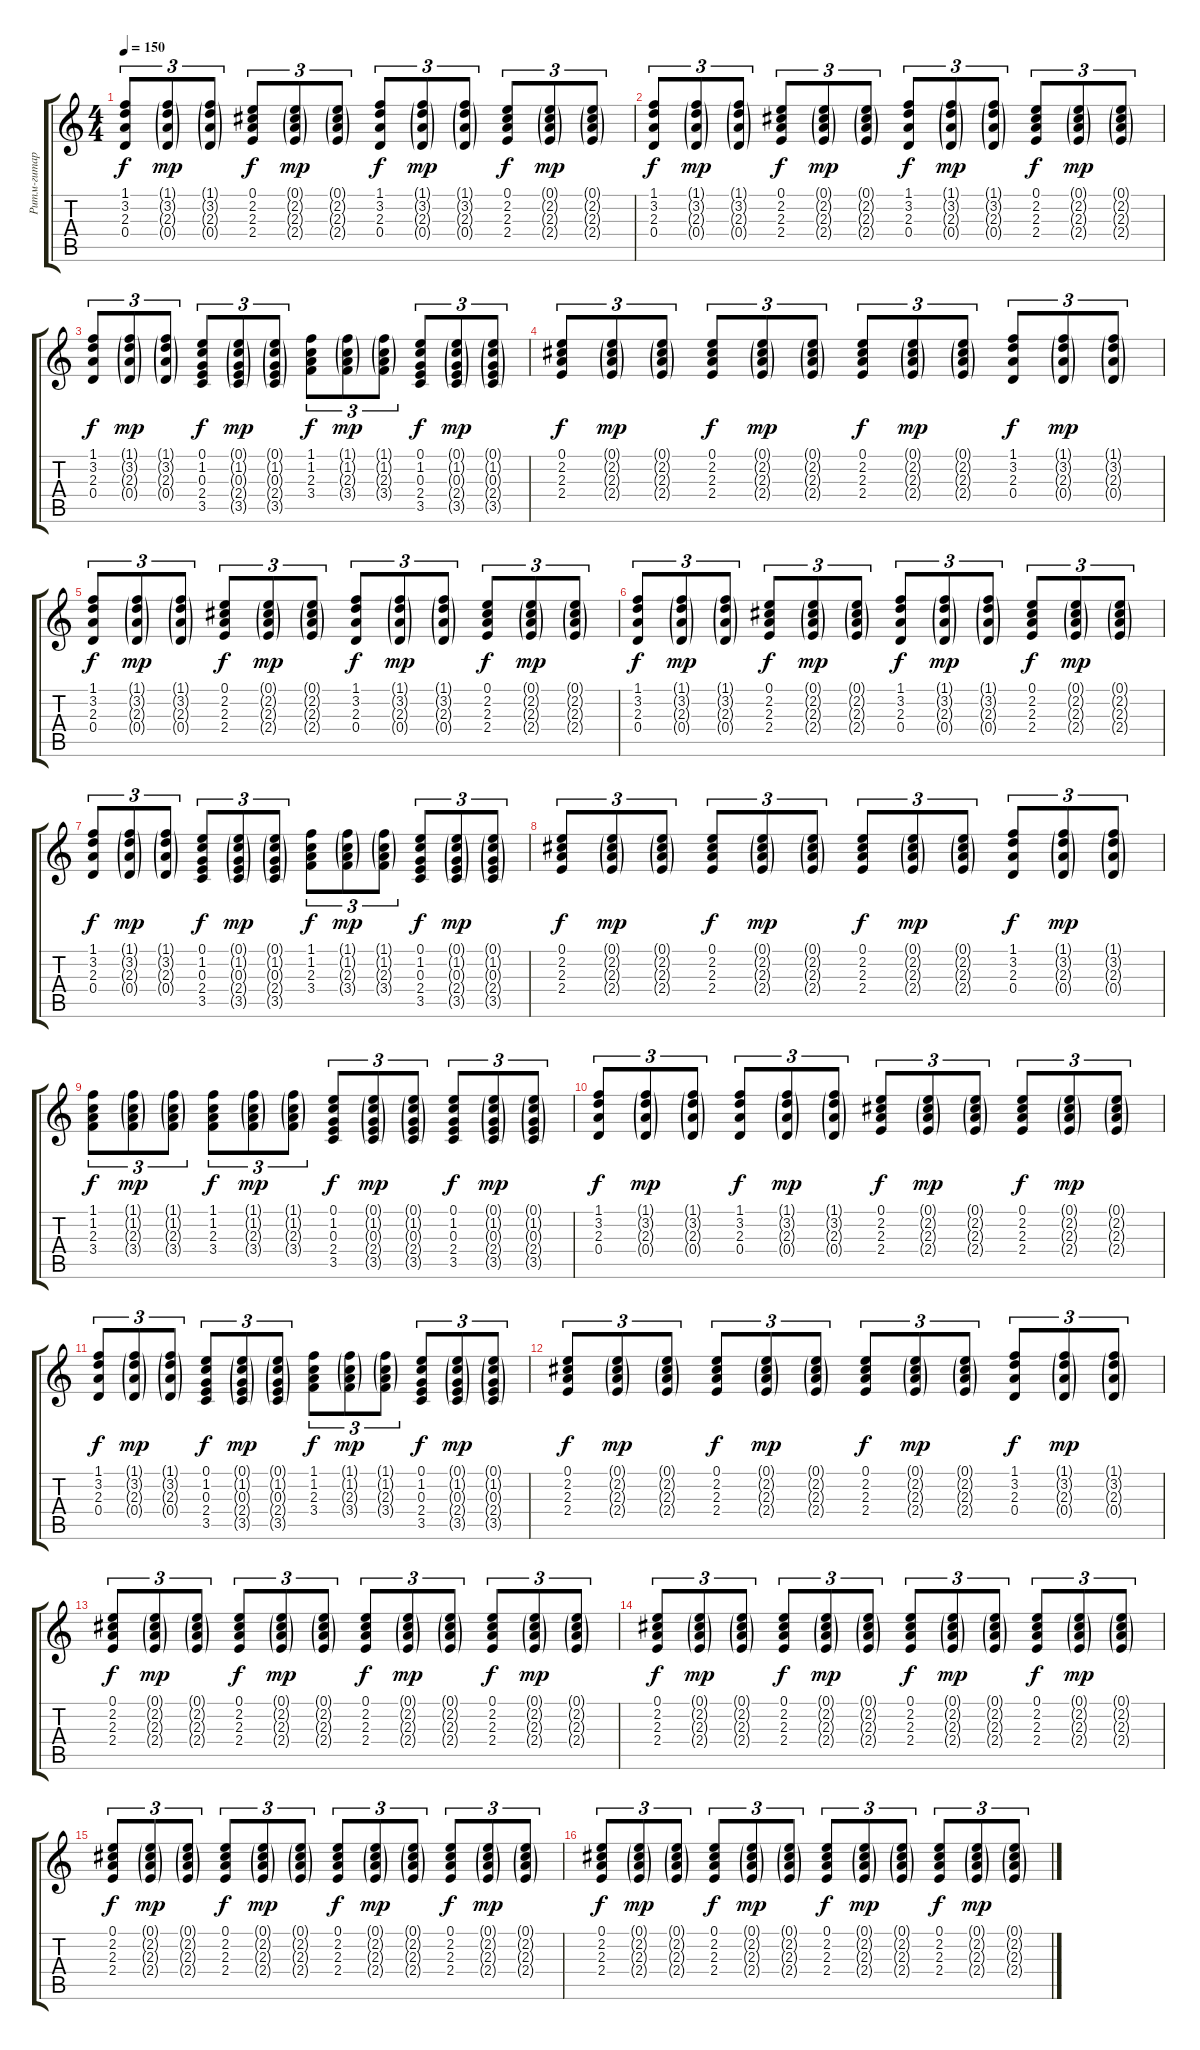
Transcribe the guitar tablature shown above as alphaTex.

\track ("Ритм-гитара" "Ритм-гитар") {instrument acousticguitarsteel}
\staff {score tabs}
\tuning (E4 B3 G3 D3 A2 E2) {hide}
\ts (4 4)
\tempo 150
\clef g2
\ks c
(1.1 3.2 2.3 0.4).8{tu (3 2) dy f} (1.1{g} 3.2{g} 2.3{g} 0.4{g}).8{tu (3 2) dy mp} (1.1{g} 3.2{g} 2.3{g} 0.4{g}).8{tu (3 2)} (0.1 2.2 2.3 2.4).8{tu (3 2) dy f} (0.1{g} 2.2{g} 2.3{g} 2.4{g}).8{tu (3 2) dy mp} (0.1{g} 2.2{g} 2.3{g} 2.4{g}).8{tu (3 2)} (1.1 3.2 2.3 0.4).8{tu (3 2) dy f} (1.1{g} 3.2{g} 2.3{g} 0.4{g}).8{tu (3 2) dy mp} (1.1{g} 3.2{g} 2.3{g} 0.4{g}).8{tu (3 2)} (0.1 2.2 2.3 2.4).8{tu (3 2) dy f} (0.1{g} 2.2{g} 2.3{g} 2.4{g}).8{tu (3 2) dy mp} (0.1{g} 2.2{g} 2.3{g} 2.4{g}).8{tu (3 2)} |
(1.1 3.2 2.3 0.4).8{tu (3 2) dy f} (1.1{g} 3.2{g} 2.3{g} 0.4{g}).8{tu (3 2) dy mp} (1.1{g} 3.2{g} 2.3{g} 0.4{g}).8{tu (3 2)} (0.1 2.2 2.3 2.4).8{tu (3 2) dy f} (0.1{g} 2.2{g} 2.3{g} 2.4{g}).8{tu (3 2) dy mp} (0.1{g} 2.2{g} 2.3{g} 2.4{g}).8{tu (3 2)} (1.1 3.2 2.3 0.4).8{tu (3 2) dy f} (1.1{g} 3.2{g} 2.3{g} 0.4{g}).8{tu (3 2) dy mp} (1.1{g} 3.2{g} 2.3{g} 0.4{g}).8{tu (3 2)} (0.1 2.2 2.3 2.4).8{tu (3 2) dy f} (0.1{g} 2.2{g} 2.3{g} 2.4{g}).8{tu (3 2) dy mp} (0.1{g} 2.2{g} 2.3{g} 2.4{g}).8{tu (3 2)} |
(1.1 3.2 2.3 0.4).8{tu (3 2) dy f} (1.1{g} 3.2{g} 2.3{g} 0.4{g}).8{tu (3 2) dy mp} (1.1{g} 3.2{g} 2.3{g} 0.4{g}).8{tu (3 2)} (0.1 1.2 0.3 2.4 3.5).8{tu (3 2) dy f} (0.1{g} 1.2{g} 0.3{g} 2.4{g} 3.5{g}).8{tu (3 2) dy mp} (0.1{g} 1.2{g} 0.3{g} 2.4{g} 3.5{g}).8{tu (3 2)} (1.1 1.2 2.3 3.4).8{tu (3 2) dy f} (1.1{g} 1.2{g} 2.3{g} 3.4{g}).8{tu (3 2) dy mp} (1.1{g} 1.2{g} 2.3{g} 3.4{g}).8{tu (3 2)} (0.1 1.2 0.3 2.4 3.5).8{tu (3 2) dy f} (0.1{g} 1.2{g} 0.3{g} 2.4{g} 3.5{g}).8{tu (3 2) dy mp} (0.1{g} 1.2{g} 0.3{g} 2.4{g} 3.5{g}).8{tu (3 2)} |
(0.1 2.2 2.3 2.4).8{tu (3 2) dy f} (0.1{g} 2.2{g} 2.3{g} 2.4{g}).8{tu (3 2) dy mp} (0.1{g} 2.2{g} 2.3{g} 2.4{g}).8{tu (3 2)} (0.1 2.2 2.3 2.4).8{tu (3 2) dy f} (0.1{g} 2.2{g} 2.3{g} 2.4{g}).8{tu (3 2) dy mp} (0.1{g} 2.2{g} 2.3{g} 2.4{g}).8{tu (3 2)} (0.1 2.2 2.3 2.4).8{tu (3 2) dy f} (0.1{g} 2.2{g} 2.3{g} 2.4{g}).8{tu (3 2) dy mp} (0.1{g} 2.2{g} 2.3{g} 2.4{g}).8{tu (3 2)} (1.1 3.2 2.3 0.4).8{tu (3 2) dy f} (1.1{g} 3.2{g} 2.3{g} 0.4{g}).8{tu (3 2) dy mp} (1.1{g} 3.2{g} 2.3{g} 0.4{g}).8{tu (3 2)} |
(1.1 3.2 2.3 0.4).8{tu (3 2) dy f} (1.1{g} 3.2{g} 2.3{g} 0.4{g}).8{tu (3 2) dy mp} (1.1{g} 3.2{g} 2.3{g} 0.4{g}).8{tu (3 2)} (0.1 2.2 2.3 2.4).8{tu (3 2) dy f} (0.1{g} 2.2{g} 2.3{g} 2.4{g}).8{tu (3 2) dy mp} (0.1{g} 2.2{g} 2.3{g} 2.4{g}).8{tu (3 2)} (1.1 3.2 2.3 0.4).8{tu (3 2) dy f} (1.1{g} 3.2{g} 2.3{g} 0.4{g}).8{tu (3 2) dy mp} (1.1{g} 3.2{g} 2.3{g} 0.4{g}).8{tu (3 2)} (0.1 2.2 2.3 2.4).8{tu (3 2) dy f} (0.1{g} 2.2{g} 2.3{g} 2.4{g}).8{tu (3 2) dy mp} (0.1{g} 2.2{g} 2.3{g} 2.4{g}).8{tu (3 2)} |
(1.1 3.2 2.3 0.4).8{tu (3 2) dy f} (1.1{g} 3.2{g} 2.3{g} 0.4{g}).8{tu (3 2) dy mp} (1.1{g} 3.2{g} 2.3{g} 0.4{g}).8{tu (3 2)} (0.1 2.2 2.3 2.4).8{tu (3 2) dy f} (0.1{g} 2.2{g} 2.3{g} 2.4{g}).8{tu (3 2) dy mp} (0.1{g} 2.2{g} 2.3{g} 2.4{g}).8{tu (3 2)} (1.1 3.2 2.3 0.4).8{tu (3 2) dy f} (1.1{g} 3.2{g} 2.3{g} 0.4{g}).8{tu (3 2) dy mp} (1.1{g} 3.2{g} 2.3{g} 0.4{g}).8{tu (3 2)} (0.1 2.2 2.3 2.4).8{tu (3 2) dy f} (0.1{g} 2.2{g} 2.3{g} 2.4{g}).8{tu (3 2) dy mp} (0.1{g} 2.2{g} 2.3{g} 2.4{g}).8{tu (3 2)} |
(1.1 3.2 2.3 0.4).8{tu (3 2) dy f} (1.1{g} 3.2{g} 2.3{g} 0.4{g}).8{tu (3 2) dy mp} (1.1{g} 3.2{g} 2.3{g} 0.4{g}).8{tu (3 2)} (0.1 1.2 0.3 2.4 3.5).8{tu (3 2) dy f} (0.1{g} 1.2{g} 0.3{g} 2.4{g} 3.5{g}).8{tu (3 2) dy mp} (0.1{g} 1.2{g} 0.3{g} 2.4{g} 3.5{g}).8{tu (3 2)} (1.1 1.2 2.3 3.4).8{tu (3 2) dy f} (1.1{g} 1.2{g} 2.3{g} 3.4{g}).8{tu (3 2) dy mp} (1.1{g} 1.2{g} 2.3{g} 3.4{g}).8{tu (3 2)} (0.1 1.2 0.3 2.4 3.5).8{tu (3 2) dy f} (0.1{g} 1.2{g} 0.3{g} 2.4{g} 3.5{g}).8{tu (3 2) dy mp} (0.1{g} 1.2{g} 0.3{g} 2.4{g} 3.5{g}).8{tu (3 2)} |
(0.1 2.2 2.3 2.4).8{tu (3 2) dy f} (0.1{g} 2.2{g} 2.3{g} 2.4{g}).8{tu (3 2) dy mp} (0.1{g} 2.2{g} 2.3{g} 2.4{g}).8{tu (3 2)} (0.1 2.2 2.3 2.4).8{tu (3 2) dy f} (0.1{g} 2.2{g} 2.3{g} 2.4{g}).8{tu (3 2) dy mp} (0.1{g} 2.2{g} 2.3{g} 2.4{g}).8{tu (3 2)} (0.1 2.2 2.3 2.4).8{tu (3 2) dy f} (0.1{g} 2.2{g} 2.3{g} 2.4{g}).8{tu (3 2) dy mp} (0.1{g} 2.2{g} 2.3{g} 2.4{g}).8{tu (3 2)} (1.1 3.2 2.3 0.4).8{tu (3 2) dy f} (1.1{g} 3.2{g} 2.3{g} 0.4{g}).8{tu (3 2) dy mp} (1.1{g} 3.2{g} 2.3{g} 0.4{g}).8{tu (3 2)} |
(1.1 1.2 2.3 3.4).8{tu (3 2) dy f} (1.1{g} 1.2{g} 2.3{g} 3.4{g}).8{tu (3 2) dy mp} (1.1{g} 1.2{g} 2.3{g} 3.4{g}).8{tu (3 2)} (1.1 1.2 2.3 3.4).8{tu (3 2) dy f} (1.1{g} 1.2{g} 2.3{g} 3.4{g}).8{tu (3 2) dy mp} (1.1{g} 1.2{g} 2.3{g} 3.4{g}).8{tu (3 2)} (0.1 1.2 0.3 2.4 3.5).8{tu (3 2) dy f} (0.1{g} 1.2{g} 0.3{g} 2.4{g} 3.5{g}).8{tu (3 2) dy mp} (0.1{g} 1.2{g} 0.3{g} 2.4{g} 3.5{g}).8{tu (3 2)} (0.1 1.2 0.3 2.4 3.5).8{tu (3 2) dy f} (0.1{g} 1.2{g} 0.3{g} 2.4{g} 3.5{g}).8{tu (3 2) dy mp} (0.1{g} 1.2{g} 0.3{g} 2.4{g} 3.5{g}).8{tu (3 2)} |
(1.1 3.2 2.3 0.4).8{tu (3 2) dy f} (1.1{g} 3.2{g} 2.3{g} 0.4{g}).8{tu (3 2) dy mp} (1.1{g} 3.2{g} 2.3{g} 0.4{g}).8{tu (3 2)} (1.1 3.2 2.3 0.4).8{tu (3 2) dy f} (1.1{g} 3.2{g} 2.3{g} 0.4{g}).8{tu (3 2) dy mp} (1.1{g} 3.2{g} 2.3{g} 0.4{g}).8{tu (3 2)} (0.1 2.2 2.3 2.4).8{tu (3 2) dy f} (0.1{g} 2.2{g} 2.3{g} 2.4{g}).8{tu (3 2) dy mp} (0.1{g} 2.2{g} 2.3{g} 2.4{g}).8{tu (3 2)} (0.1 2.2 2.3 2.4).8{tu (3 2) dy f} (0.1{g} 2.2{g} 2.3{g} 2.4{g}).8{tu (3 2) dy mp} (0.1{g} 2.2{g} 2.3{g} 2.4{g}).8{tu (3 2)} |
(1.1 3.2 2.3 0.4).8{tu (3 2) dy f} (1.1{g} 3.2{g} 2.3{g} 0.4{g}).8{tu (3 2) dy mp} (1.1{g} 3.2{g} 2.3{g} 0.4{g}).8{tu (3 2)} (0.1 1.2 0.3 2.4 3.5).8{tu (3 2) dy f} (0.1{g} 1.2{g} 0.3{g} 2.4{g} 3.5{g}).8{tu (3 2) dy mp} (0.1{g} 1.2{g} 0.3{g} 2.4{g} 3.5{g}).8{tu (3 2)} (1.1 1.2 2.3 3.4).8{tu (3 2) dy f} (1.1{g} 1.2{g} 2.3{g} 3.4{g}).8{tu (3 2) dy mp} (1.1{g} 1.2{g} 2.3{g} 3.4{g}).8{tu (3 2)} (0.1 1.2 0.3 2.4 3.5).8{tu (3 2) dy f} (0.1{g} 1.2{g} 0.3{g} 2.4{g} 3.5{g}).8{tu (3 2) dy mp} (0.1{g} 1.2{g} 0.3{g} 2.4{g} 3.5{g}).8{tu (3 2)} |
(0.1 2.2 2.3 2.4).8{tu (3 2) dy f} (0.1{g} 2.2{g} 2.3{g} 2.4{g}).8{tu (3 2) dy mp} (0.1{g} 2.2{g} 2.3{g} 2.4{g}).8{tu (3 2)} (0.1 2.2 2.3 2.4).8{tu (3 2) dy f} (0.1{g} 2.2{g} 2.3{g} 2.4{g}).8{tu (3 2) dy mp} (0.1{g} 2.2{g} 2.3{g} 2.4{g}).8{tu (3 2)} (0.1 2.2 2.3 2.4).8{tu (3 2) dy f} (0.1{g} 2.2{g} 2.3{g} 2.4{g}).8{tu (3 2) dy mp} (0.1{g} 2.2{g} 2.3{g} 2.4{g}).8{tu (3 2)} (1.1 3.2 2.3 0.4).8{tu (3 2) dy f} (1.1{g} 3.2{g} 2.3{g} 0.4{g}).8{tu (3 2) dy mp} (1.1{g} 3.2{g} 2.3{g} 0.4{g}).8{tu (3 2)} |
(0.1 2.2 2.3 2.4).8{tu (3 2) dy f} (0.1{g} 2.2{g} 2.3{g} 2.4{g}).8{tu (3 2) dy mp} (0.1{g} 2.2{g} 2.3{g} 2.4{g}).8{tu (3 2)} (0.1 2.2 2.3 2.4).8{tu (3 2) dy f} (0.1{g} 2.2{g} 2.3{g} 2.4{g}).8{tu (3 2) dy mp} (0.1{g} 2.2{g} 2.3{g} 2.4{g}).8{tu (3 2)} (0.1 2.2 2.3 2.4).8{tu (3 2) dy f} (0.1{g} 2.2{g} 2.3{g} 2.4{g}).8{tu (3 2) dy mp} (0.1{g} 2.2{g} 2.3{g} 2.4{g}).8{tu (3 2)} (0.1 2.2 2.3 2.4).8{tu (3 2) dy f} (0.1{g} 2.2{g} 2.3{g} 2.4{g}).8{tu (3 2) dy mp} (0.1{g} 2.2{g} 2.3{g} 2.4{g}).8{tu (3 2)} |
(0.1 2.2 2.3 2.4).8{tu (3 2) dy f} (0.1{g} 2.2{g} 2.3{g} 2.4{g}).8{tu (3 2) dy mp} (0.1{g} 2.2{g} 2.3{g} 2.4{g}).8{tu (3 2)} (0.1 2.2 2.3 2.4).8{tu (3 2) dy f} (0.1{g} 2.2{g} 2.3{g} 2.4{g}).8{tu (3 2) dy mp} (0.1{g} 2.2{g} 2.3{g} 2.4{g}).8{tu (3 2)} (0.1 2.2 2.3 2.4).8{tu (3 2) dy f} (0.1{g} 2.2{g} 2.3{g} 2.4{g}).8{tu (3 2) dy mp} (0.1{g} 2.2{g} 2.3{g} 2.4{g}).8{tu (3 2)} (0.1 2.2 2.3 2.4).8{tu (3 2) dy f} (0.1{g} 2.2{g} 2.3{g} 2.4{g}).8{tu (3 2) dy mp} (0.1{g} 2.2{g} 2.3{g} 2.4{g}).8{tu (3 2)} |
(0.1 2.2 2.3 2.4).8{tu (3 2) dy f} (0.1{g} 2.2{g} 2.3{g} 2.4{g}).8{tu (3 2) dy mp} (0.1{g} 2.2{g} 2.3{g} 2.4{g}).8{tu (3 2)} (0.1 2.2 2.3 2.4).8{tu (3 2) dy f} (0.1{g} 2.2{g} 2.3{g} 2.4{g}).8{tu (3 2) dy mp} (0.1{g} 2.2{g} 2.3{g} 2.4{g}).8{tu (3 2)} (0.1 2.2 2.3 2.4).8{tu (3 2) dy f} (0.1{g} 2.2{g} 2.3{g} 2.4{g}).8{tu (3 2) dy mp} (0.1{g} 2.2{g} 2.3{g} 2.4{g}).8{tu (3 2)} (0.1 2.2 2.3 2.4).8{tu (3 2) dy f} (0.1{g} 2.2{g} 2.3{g} 2.4{g}).8{tu (3 2) dy mp} (0.1{g} 2.2{g} 2.3{g} 2.4{g}).8{tu (3 2)} |
(0.1 2.2 2.3 2.4).8{tu (3 2) dy f} (0.1{g} 2.2{g} 2.3{g} 2.4{g}).8{tu (3 2) dy mp} (0.1{g} 2.2{g} 2.3{g} 2.4{g}).8{tu (3 2)} (0.1 2.2 2.3 2.4).8{tu (3 2) dy f} (0.1{g} 2.2{g} 2.3{g} 2.4{g}).8{tu (3 2) dy mp} (0.1{g} 2.2{g} 2.3{g} 2.4{g}).8{tu (3 2)} (0.1 2.2 2.3 2.4).8{tu (3 2) dy f} (0.1{g} 2.2{g} 2.3{g} 2.4{g}).8{tu (3 2) dy mp} (0.1{g} 2.2{g} 2.3{g} 2.4{g}).8{tu (3 2)} (0.1 2.2 2.3 2.4).8{tu (3 2) dy f} (0.1{g} 2.2{g} 2.3{g} 2.4{g}).8{tu (3 2) dy mp} (0.1{g} 2.2{g} 2.3{g} 2.4{g}).8{tu (3 2)}
